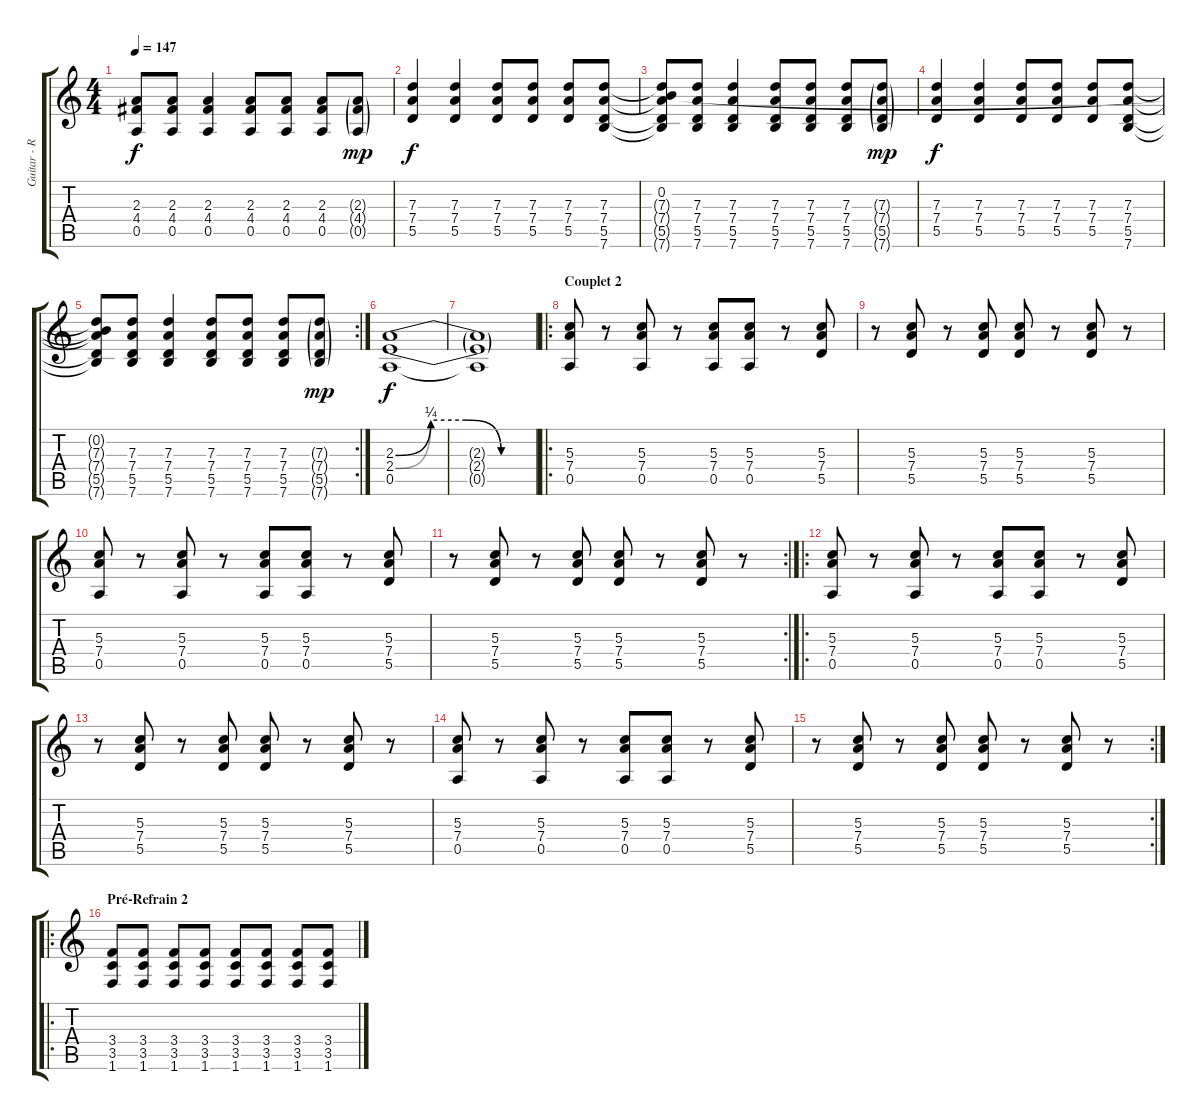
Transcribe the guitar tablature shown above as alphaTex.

\track ("Guitar - Ricky" "Guitar - R") {instrument distortionguitar}
\staff {score tabs}
\tuning (E4 B3 G3 D3 A2 E2) {hide}
\ts (4 4)
\tempo 147
\clef g2
\ks c
(2.3{t} 4.4{t} 0.5{t}).8{dy f} (2.3 4.4 0.5).8 (2.3 4.4 0.5).4 (2.3 4.4 0.5).8 (2.3 4.4 0.5).8 (2.3 4.4 0.5).8 (2.3{g} 4.4{g} 0.5{g}).8{dy mp} |
(7.3 7.4 5.5).4{dy f} (7.3 7.4 5.5).4 (7.3 7.4 5.5).8 (7.3 7.4 5.5).8 (7.3 7.4 5.5).8 (7.3 7.4 5.5 7.6).8 |
(0.2 7.3{t} 7.4{t} 5.5{t} 7.6{t}).8 (7.3 7.4 5.5 7.6).8 (7.3 7.4 5.5 7.6).4 (7.3 7.4 5.5 7.6).8 (7.3 7.4 5.5 7.6).8 (7.3 7.4 5.5 7.6).8 (7.3{g} 7.4{g} 5.5{g} 7.6{g}).8{dy mp} |
(7.3 7.4 5.5).4{dy f} (7.3 7.4 5.5).4 (7.3 7.4 5.5).8 (7.3 7.4 5.5).8 (7.3 7.4 5.5).8 (7.3 7.4 5.5 7.6).8 |
\rc 2
(0.2{t} 7.3{t} 7.4{t} 5.5{t} 7.6{t}).8 (7.3 7.4 5.5 7.6).8 (7.3 7.4 5.5 7.6).4 (7.3 7.4 5.5 7.6).8 (7.3 7.4 5.5 7.6).8 (7.3 7.4 5.5 7.6).8 (7.3{g} 7.4{g} 5.5{g} 7.6{g}).8{dy mp} |
(2.3{be (custom 0 0 15 1 30 1 45 0 60 0)} 2.4{be (custom 0 0 15 1 30 1 45 0 60 0)} 0.5).1{dy f} |
(2.3{t} 2.4{t} 0.5{t}).1 |
\ro
\section ("" "Couplet 2")
(5.3 7.4 0.5).8 r.8 (5.3 7.4 0.5).8 r.8 (5.3 7.4 0.5).8 (5.3 7.4 0.5).8 r.8 (5.3 7.4 5.5).8 |
r.8 (5.3 7.4 5.5).8 r.8 (5.3 7.4 5.5).8 (5.3 7.4 5.5).8 r.8 (5.3 7.4 5.5).8 r.8 |
(5.3 7.4 0.5).8 r.8 (5.3 7.4 0.5).8 r.8 (5.3 7.4 0.5).8 (5.3 7.4 0.5).8 r.8 (5.3 7.4 5.5).8 |
\rc 2
r.8 (5.3 7.4 5.5).8 r.8 (5.3 7.4 5.5).8 (5.3 7.4 5.5).8 r.8 (5.3 7.4 5.5).8 r.8 |
\ro
(5.3 7.4 0.5).8 r.8 (5.3 7.4 0.5).8 r.8 (5.3 7.4 0.5).8 (5.3 7.4 0.5).8 r.8 (5.3 7.4 5.5).8 |
r.8 (5.3 7.4 5.5).8 r.8 (5.3 7.4 5.5).8 (5.3 7.4 5.5).8 r.8 (5.3 7.4 5.5).8 r.8 |
(5.3 7.4 0.5).8 r.8 (5.3 7.4 0.5).8 r.8 (5.3 7.4 0.5).8 (5.3 7.4 0.5).8 r.8 (5.3 7.4 5.5).8 |
\rc 2
r.8 (5.3 7.4 5.5).8 r.8 (5.3 7.4 5.5).8 (5.3 7.4 5.5).8 r.8 (5.3 7.4 5.5).8 r.8 |
\ro
\section ("" "Pré-Refrain 2")
(3.4 3.5 1.6).8 (3.4 3.5 1.6).8 (3.4 3.5 1.6).8 (3.4 3.5 1.6).8 (3.4 3.5 1.6).8 (3.4 3.5 1.6).8 (3.4 3.5 1.6).8 (3.4 3.5 1.6).8
